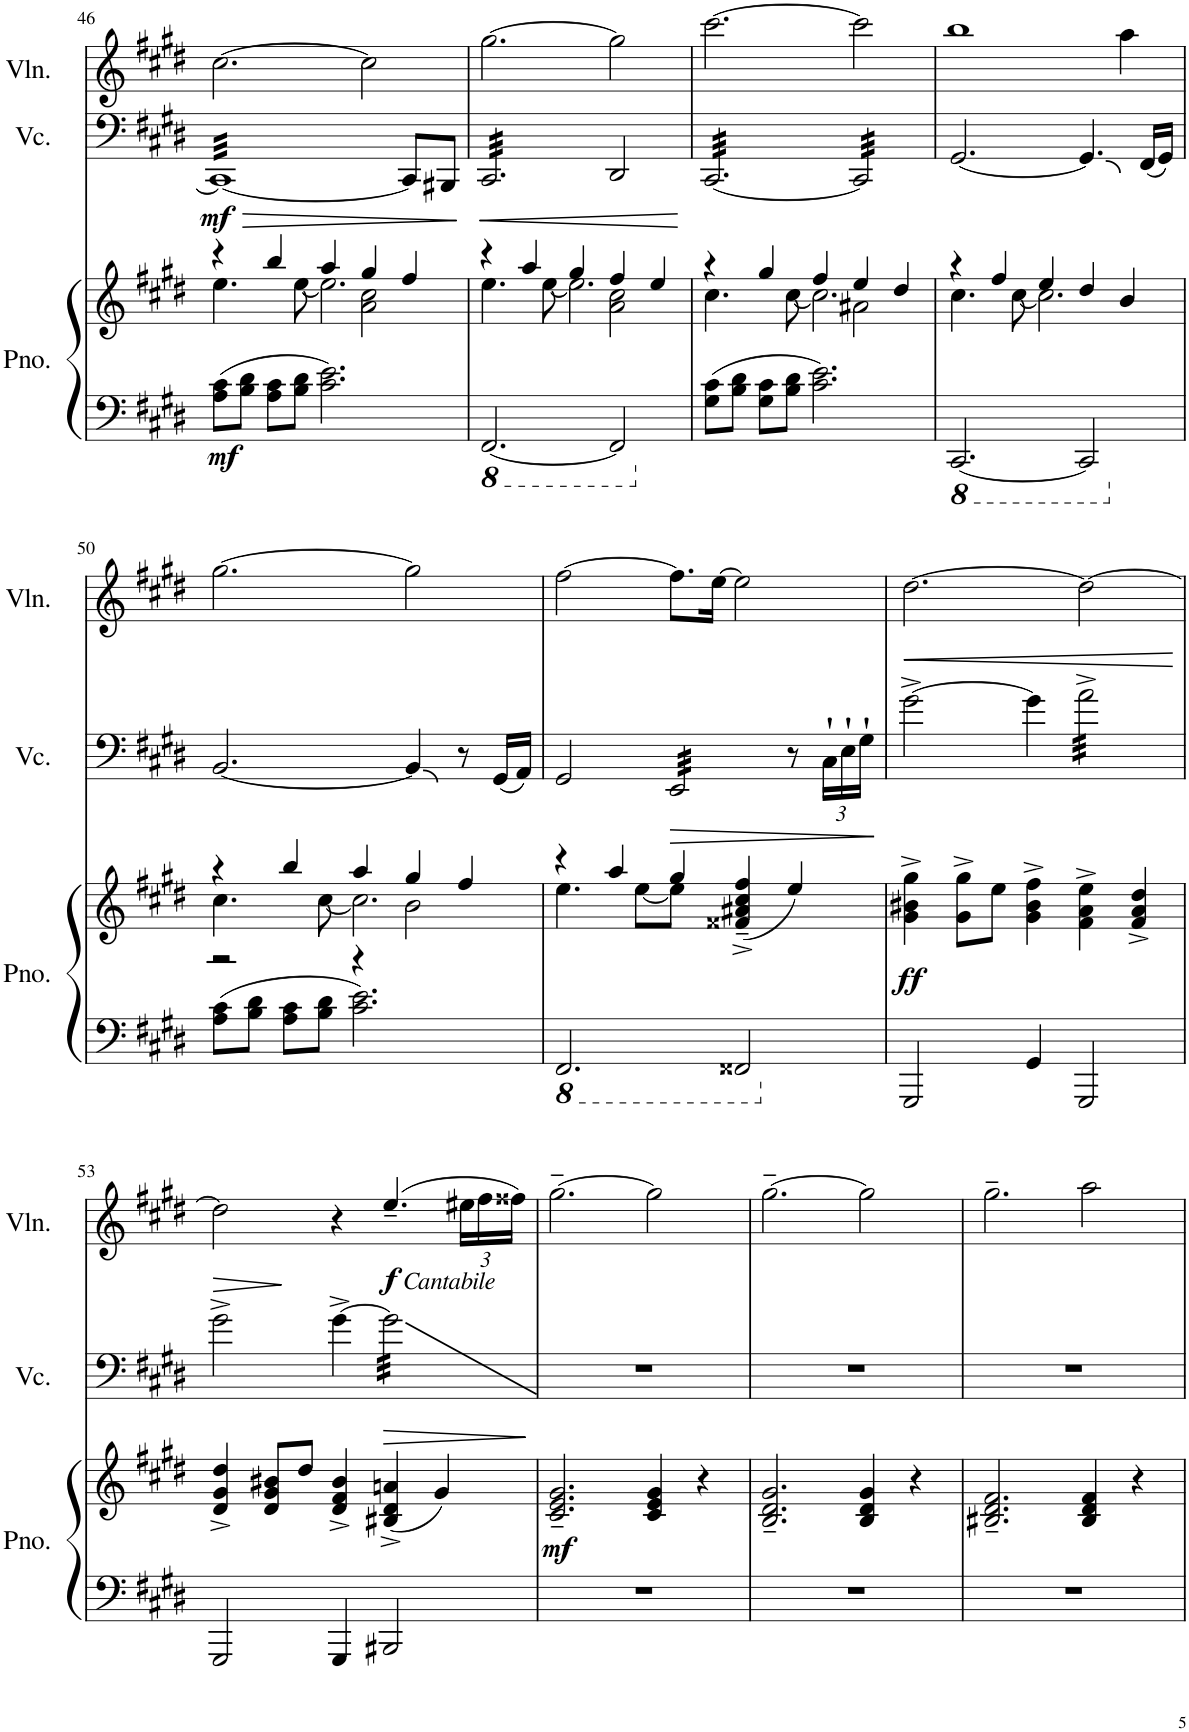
**kern	**kern	**dynam	**kern	**dynam	**kern	**dynam
*part3	*part3	*part3	*part2	*part2	*part1	*part1
*staff4	*staff3	*staff3/4	*staff2	*staff2	*staff1	*staff1
*I"Piano	*	*	*I"Violincello	*	*I"Violin	*
*I'Pno.	*	*	*I'Vc.	*	*I'Vln.	*
!!LO:PB:g=z
*clefF4	*clefG2	*	*clefF4	*	*clefG2	*
*k[f#c#g#d#]	*k[f#c#g#d#]	*	*k[f#c#g#d#]	*	*k[f#c#g#d#]	*
*c#:	*c#:	*	*c#:	*	*c#:	*
*M5/4	*M5/4	*	*M5/4	*	*M5/4	*
=46	=46	=46	=46	=46	=46	=46
*	*^	*	*	*	*	*
*	*	*^	*	*	*	*	*
!	!	!	!	!LO:DY:b=2	!	!LO:HP:b	!	!
!	!	!	!	!	!	!LO:DY:n=1:b	!	!
*	*	*	*	*	*tremolo	*	*	*
8A\ 8c#\L	4r	4.ee\	2.ryy	mf	32CC#LLL	> mf	[2.cc#\	.
.	.	.	.	.	32CC#	.	.	.
.	.	.	.	.	32CC#	.	.	.
.	.	.	.	.	32CC#	.	.	.
8B\ 8d#\J	.	.	.	.	32CC#	.	.	.
.	.	.	.	.	32CC#	.	.	.
.	.	.	.	.	32CC#	.	.	.
.	.	.	.	.	32CC#	.	.	.
8A\ 8c#\L	4bb/	.	.	.	32CC#	.	.	.
.	.	.	.	.	32CC#	.	.	.
.	.	.	.	.	32CC#	.	.	.
.	.	.	.	.	32CC#	.	.	.
8B\ 8d#\J	.	[8ee\	.	.	32CC#	.	.	.
.	.	.	.	.	32CC#	.	.	.
.	.	.	.	.	32CC#	.	.	.
.	.	.	.	.	32CC#	.	.	.
2.c#\ 2.e\	4aa/	2.ee\]	.	.	32CC#	.	.	.
.	.	.	.	.	32CC#	.	.	.
.	.	.	.	.	32CC#	.	.	.
.	.	.	.	.	32CC#	.	.	.
.	.	.	.	.	32CC#	.	.	.
.	.	.	.	.	32CC#	.	.	.
.	.	.	.	.	32CC#	.	.	.
.	.	.	.	.	32CC#	.	.	.
.	4gg#/	.	2a\ 2cc#\	.	32CC#	.	2cc#\]	.
.	.	.	.	.	32CC#	.	.	.
.	.	.	.	.	32CC#	.	.	.
.	.	.	.	.	32CC#	.	.	.
.	.	.	.	.	32CC#	.	.	.
.	.	.	.	.	32CC#	.	.	.
.	.	.	.	.	32CC#	.	.	.
.	.	.	.	.	32CC#JJJ	.	.	.
*	*	*	*	*	*Xtremolo	*	*	*
.	4ff#/	.	.	.	8CC#/L]	.	.	.
.	.	.	.	.	8BBB#X/J	.	.	.
*	*v	*v	*v	*	*	*	*	*
.	.	.	.	]	.	.
=47	=47	=47	=47	=47	=47	=47
*8ba	*	*	*	*	*	*
*	*^	*	*	*	*	*
*	*	*^	*	*	*	*	*
!	!	!	!	!	!	!LO:HP:b	!	!
*	*	*	*	*	*tremolo	*	*	*
[2.FFF#/	4r	4.ee\	2.ryy	.	32CC#/LLL	<	[2.gg#\	.
.	.	.	.	.	32CC#/	.	.	.
.	.	.	.	.	32CC#/	.	.	.
.	.	.	.	.	32CC#/	.	.	.
.	.	.	.	.	32CC#/	.	.	.
.	.	.	.	.	32CC#/	.	.	.
.	.	.	.	.	32CC#/	.	.	.
.	.	.	.	.	32CC#/	.	.	.
.	4aa/	.	.	.	32CC#/	.	.	.
.	.	.	.	.	32CC#/	.	.	.
.	.	.	.	.	32CC#/	.	.	.
.	.	.	.	.	32CC#/	.	.	.
.	.	[8ee\	.	.	32CC#/	.	.	.
.	.	.	.	.	32CC#/	.	.	.
.	.	.	.	.	32CC#/	.	.	.
.	.	.	.	.	32CC#/	.	.	.
.	4gg#/	2.ee\]	.	.	32CC#/	.	.	.
.	.	.	.	.	32CC#/	.	.	.
.	.	.	.	.	32CC#/	.	.	.
.	.	.	.	.	32CC#/	.	.	.
.	.	.	.	.	32CC#/	.	.	.
.	.	.	.	.	32CC#/	.	.	.
.	.	.	.	.	32CC#/	.	.	.
.	.	.	.	.	32CC#/JJJ	.	.	.
*	*	*	*	*	*Xtremolo	*	*	*
2FFF#/]	4ff#/	.	2a\ 2cc#\	.	2DD#/	.	2gg#\]	.
.	4ee/	.	.	.	.	.	.	.
*	*v	*v	*v	*	*	*	*	*
.	.	.	.	[	.	.
=48	=48	=48	=48	=48	=48	=48
*X8ba	*	*	*	*	*	*
*	*^	*	*	*	*	*
*	*	*^	*	*	*	*	*
*	*	*	*	*	*tremolo	*	*	*
8G#\ 8c#\L	4r	4.cc#\	2.ryy	.	[32CC#/LLL	.	[2.ccc#\	.
.	.	.	.	.	32CC#/	.	.	.
.	.	.	.	.	32CC#/	.	.	.
.	.	.	.	.	32CC#/	.	.	.
8B\ 8d#\J	.	.	.	.	32CC#/	.	.	.
.	.	.	.	.	32CC#/	.	.	.
.	.	.	.	.	32CC#/	.	.	.
.	.	.	.	.	32CC#/	.	.	.
8G#\ 8c#\L	4gg#/	.	.	.	32CC#/	.	.	.
.	.	.	.	.	32CC#/	.	.	.
.	.	.	.	.	32CC#/	.	.	.
.	.	.	.	.	32CC#/	.	.	.
8B\ 8d#\J	.	[8cc#\	.	.	32CC#/	.	.	.
.	.	.	.	.	32CC#/	.	.	.
.	.	.	.	.	32CC#/	.	.	.
.	.	.	.	.	32CC#/	.	.	.
2.c#\ 2.e\	4ff#/	2.cc#\]	.	.	32CC#/	.	.	.
.	.	.	.	.	32CC#/	.	.	.
.	.	.	.	.	32CC#/	.	.	.
.	.	.	.	.	32CC#/	.	.	.
.	.	.	.	.	32CC#/	.	.	.
.	.	.	.	.	32CC#/	.	.	.
.	.	.	.	.	32CC#/	.	.	.
.	.	.	.	.	32CC#/JJJ	.	.	.
.	4ee/	.	2a#X\	.	32CC#/]LLL	.	2ccc#\]	.
.	.	.	.	.	32CC#/	.	.	.
.	.	.	.	.	32CC#/	.	.	.
.	.	.	.	.	32CC#/	.	.	.
.	.	.	.	.	32CC#/	.	.	.
.	.	.	.	.	32CC#/	.	.	.
.	.	.	.	.	32CC#/	.	.	.
.	.	.	.	.	32CC#/	.	.	.
.	4dd#/	.	.	.	32CC#/	.	.	.
.	.	.	.	.	32CC#/	.	.	.
.	.	.	.	.	32CC#/	.	.	.
.	.	.	.	.	32CC#/	.	.	.
.	.	.	.	.	32CC#/	.	.	.
.	.	.	.	.	32CC#/	.	.	.
.	.	.	.	.	32CC#/	.	.	.
.	.	.	.	.	32CC#/JJJ	.	.	.
*	*	*	*	*	*Xtremolo	*	*	*
*	*v	*v	*v	*	*	*	*	*
=49	=49	=49	=49	=49	=49	=49
*8ba	*	*	*	*	*	*
*	*^	*	*	*	*	*
[2.CCC#/	4r	4.cc#\	.	[2.GG#/	.	1bb	.
.	4ff#/	.	.	.	.	.	.
.	.	[8cc#\	.	.	.	.	.
.	4ee/	2.cc#\]	.	.	.	.	.
2CCC#/]	4dd#/	.	.	4.GG#/]	.	.	.
.	4b/	.	.	.	.	4aa\	.
.	.	.	.	(16FF#/LL	.	.	.
.	.	.	.	16GG#/JJ)	.	.	.
*	*v	*v	*	*	*	*	*
!!LO:LB:g=z
=50	=50	=50	=50	=50	=50	=50
*X8ba	*	*	*	*	*	*
*	*^	*	*	*	*	*
*	*	*^	*	*	*	*	*
8A\ 8c#\L	4r	4.cc#\	2r	.	[2.BB/	.	[2.gg#\	.
8B\ 8d#\J	.	.	.	.	.	.	.	.
8A\ 8c#\L	4bb/	.	.	.	.	.	.	.
8B\ 8d#\J	.	[8cc#\	.	.	.	.	.	.
2.c#\ 2.e\	4aa/	2.cc#\]	4r	.	.	.	.	.
.	4gg#/	.	2b\	.	4BB/]	.	2gg#\]	.
.	4ff#/	.	.	.	8r	.	.	.
.	.	.	.	.	(16GG#/LL	.	.	.
.	.	.	.	.	16AA/JJ)	.	.	.
*	*v	*v	*v	*	*	*	*	*
=51	=51	=51	=51	=51	=51	=51
*8ba	*	*	*	*	*	*
*	*^	*	*	*	*	*
2.FFF#/	4r	4.ee\	.	2GG#/	.	[2ff#\	.
.	4aa/	.	.	.	.	.	.
.	.	[8ee\L	.	.	.	.	.
!	!	!	!	!	!LO:HP:b	!	!
*	*	*	*	*tremolo	*	*	*
.	4gg#/	8ee\J]	.	32EE/LLL	>	8.ff#\L]	.
.	.	.	.	32EE/	.	.	.
.	.	.	.	32EE/	.	.	.
.	.	.	.	32EE/	.	.	.
.	.	2ryy	.	32EE/	.	.	.
.	.	.	.	32EE/	.	.	.
.	.	.	.	32EE/	.	[16ee\Jk	.
.	.	.	.	32EE/	.	.	.
2FFF##X/	(4f##X/~<^< 4a#X/~<^< 4cc#/~<^< 4ff#/~<^<	.	.	32EE/	.	2ee\]	.
.	.	.	.	32EE/	.	.	.
.	.	.	.	32EE/	.	.	.
.	.	.	.	32EE/	.	.	.
.	.	.	.	32EE/	.	.	.
.	.	.	.	32EE/	.	.	.
.	.	.	.	32EE/	.	.	.
.	.	.	.	32EE/JJJ	.	.	.
*	*	*	*	*Xtremolo	*	*	*
.	4ee/)	.	.	8r	.	.	.
*	*	*	*	*Xbrackettup	*	*	*
.	.	8ryy	.	24C#`\LL	.	.	.
.	.	.	.	24E`\	.	.	.
.	.	.	.	24G#`\JJ	.	.	.
*	*v	*v	*	*	*	*	*
.	.	.	.	]	.	.
=52	=52	=52	=52	=52	=52	=52
*X8ba	*	*	*	*	*	*
!	!	!LO:DY:b	!	!	!	!LO:HP:b
2GGG#/	4g#\^ 4b#X\^ 4gg#\^	ff	[2g#^\	.	[2.dd#\	<
.	8g#\^ 8gg#\^L	.	.	.	.	.
.	8ee\J	.	.	.	.	.
4GG#/	4g#\^ 4b#\^ 4ff#\^	.	4g#\]	.	.	.
*	*	*	*tremolo	*	*	*
2GGG#/	4f#\^ 4a\^ 4ee\^	.	32a^\LLL	.	2dd#\_	.
.	.	.	32a^\	.	.	.
.	.	.	32a^\	.	.	.
.	.	.	32a^\	.	.	.
.	.	.	32a^\	.	.	.
.	.	.	32a^\	.	.	.
.	.	.	32a^\	.	.	.
.	.	.	32a^\	.	.	.
.	4f#/^< 4a/^< 4dd#/^<	.	32a^\	.	.	.
.	.	.	32a^\	.	.	.
.	.	.	32a^\	.	.	.
.	.	.	32a^\	.	.	.
.	.	.	32a^\	.	.	.
.	.	.	32a^\	.	.	.
.	.	.	32a^\	.	.	.
.	.	.	32a^\JJJ	.	.	.
*	*	*	*Xtremolo	*	*	*
.	.	.	.	.	.	[
!!LO:LB:g=z
=53	=53	=53	=53	=53	=53	=53
!	!	!	!	!	!	!LO:HP:b
2GGG#/	4d#/^ 4g#/^ 4dd#/^	.	2g#^\	.	2dd#\]	>
.	8d#/ 8g#/ 8b#X/L	.	.	.	.	.
.	8dd#/J	.	.	.	.	.
4GGG#/	4d#/^ 4f#/^ 4b#/^	.	[4g#^\	.	4r	.
!	!	!	!	!	!LO:TX:b:i:t=Cantabile	!
!	!	!	!	!LO:HP:b	!	!LO:DY:b
*	*	*	*tremolo	*	*	*
2BBB#X/	(4B#X/^ 4d#/^ 4an/^	.	32g#\]LLL	>	(4.ee~/	f
.	.	.	32g#\	.	.	.
.	.	.	32g#\	.	.	.
.	.	.	32g#\	.	.	.
.	.	.	32g#\	.	.	.
.	.	.	32g#\	.	.	.
.	.	.	32g#\	.	.	.
.	.	.	32g#\	.	.	.
.	4g#/)	.	32g#\	.	.	.
.	.	.	32g#\	.	.	.
.	.	.	32g#\	.	.	.
.	.	.	32g#\	.	.	.
*	*	*	*	*	*Xbrackettup	*
.	.	.	32g#\	.	24ee#X\LL	.
.	.	.	32g#\	.	.	.
.	.	.	.	.	24ff#\	.
.	.	.	32g#\	.	.	.
.	.	.	.	.	24ff##X\JJ)	.
.	.	.	32g#\JJJ	.	.	.
*	*	*	*Xtremolo	*	*	*
.	.	.	.	]	.	]
=54	=54	=54	=54	=54	=54	=54
!	!	!LO:DY:b	!	!	!	!
4%5r	2.c#/~ 2.e/~ 2.g#/~	mf	4%5r	.	[2.gg#~\	.
.	4c#/ 4e/ 4g#/	.	.	.	2gg#\]	.
.	4r	.	.	.	.	.
=55	=55	=55	=55	=55	=55	=55
4%5r	2.B/~ 2.d#/~ 2.g#/~	.	4%5r	.	[2.gg#~\	.
.	4B/ 4d#/ 4g#/	.	.	.	2gg#\]	.
.	4r	.	.	.	.	.
=56	=56	=56	=56	=56	=56	=56
4%5r	2.B#X/~ 2.d#/~ 2.f#/~	.	4%5r	.	2.gg#~\	.
.	4B#/ 4d#/ 4f#/	.	.	.	2aa\	.
.	4r	.	.	.	.	.
=	=	=	=	=	=	=
*-	*-	*-	*-	*-	*-	*-
